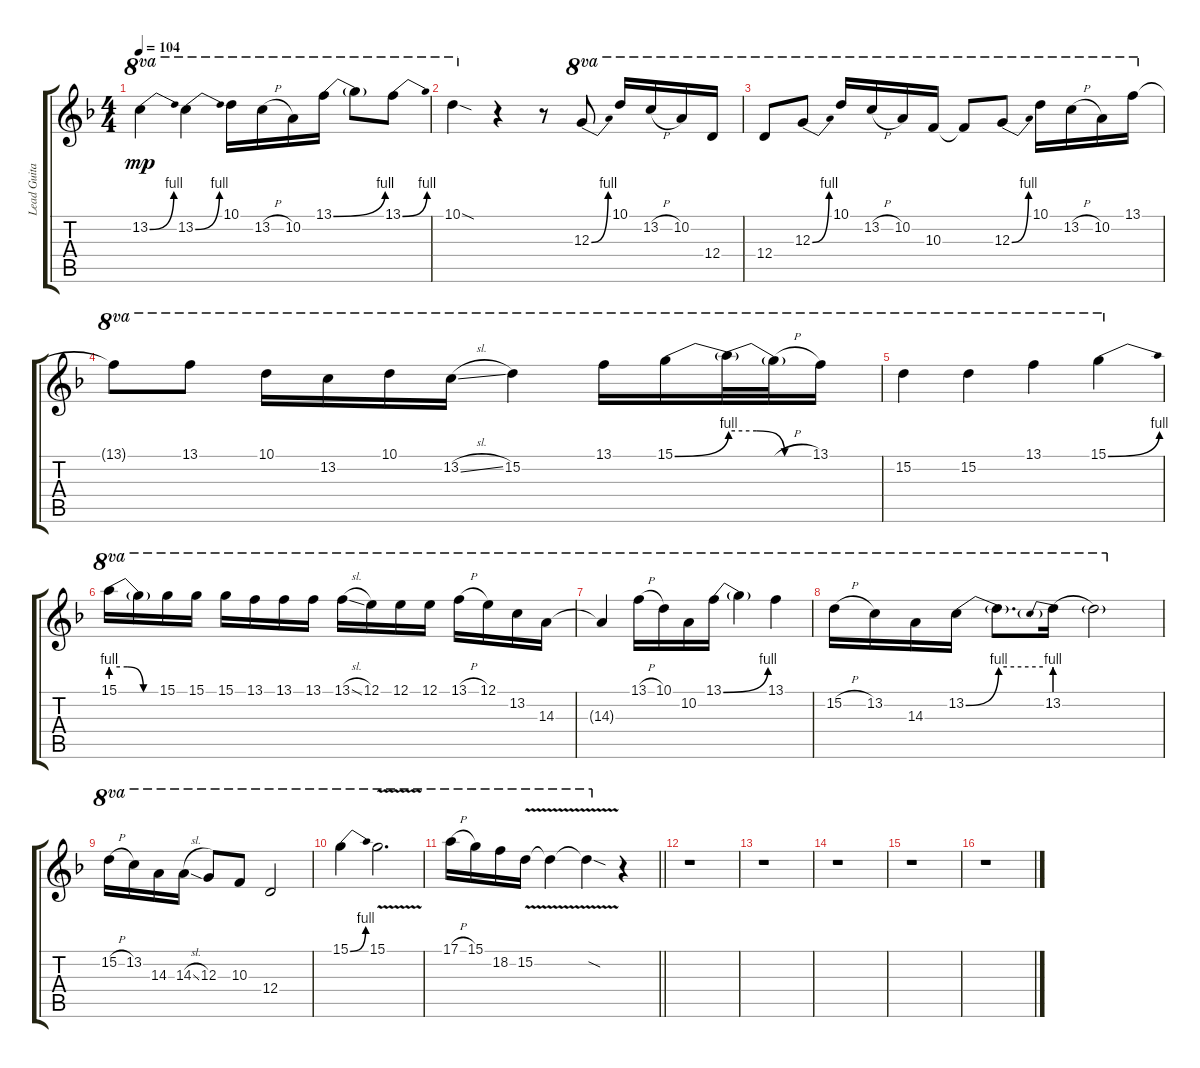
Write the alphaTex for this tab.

\track ("Lead Guitar" "Lead Guita") {instrument overdrivenguitar}
\staff {score tabs}
\tuning (E4 B3 G3 D3 A2 E2) {hide}
\ts (4 4)
\tempo 104
\clef g2
\ks f
13.2{be (bend 0 0 60 4)}.4{ot 8va dy mp} 13.2{be (bend 0 0 60 4)}.4{ot 8va} 10.1.16{ot 8va} 13.2{h}.16{ot 8va} 10.2.16{ot 8va} 13.1{be (bend 0 0 60 4)}.16{ot 8va} 13.1{t}.8{ot 8va} 13.1{be (bend 0 0 60 4)}.8{ot 8va} |
10.1{sod}.4{ot 8va} r.4 r.8 12.3{be (bend 0 0 60 4)}.8{ot 8va} 10.1.16{ot 8va} 13.2{h}.16{ot 8va} 10.2.16{ot 8va} 12.4.16{ot 8va} |
12.4.8{ot 8va} 12.3{be (bend 0 0 60 4)}.8{ot 8va} 10.1.16{ot 8va} 13.2{h}.16{ot 8va} 10.2.16{ot 8va} 10.3.16{ot 8va} 10.3{t}.8{ot 8va} 12.3{be (bend 0 0 60 4)}.8{ot 8va} 10.1.16{ot 8va} 13.2{h}.16{ot 8va} 10.2.16{ot 8va} 13.1.16{ot 8va} |
13.1{t}.8{ot 8va} 13.1.8{ot 8va} 10.1.16{ot 8va} 13.2.16{ot 8va} 10.1.16{ot 8va} 13.2{sl}.16{ot 8va} 15.2.4{ot 8va} 13.1.16{ot 8va} 15.1{be (bend 0 0 60 4)}.16{ot 8va} 15.1{be (custom 0 4 20 4 40 0 60 0) t}.32{ot 8va} 15.1{h t}.32{ot 8va} 13.1.16{ot 8va} |
15.2.4{ot 8va} 15.2.4{ot 8va} 13.1.4{ot 8va} 15.1{be (bend 0 0 60 4)}.4{ot 8va} |
15.1{be (custom 0 4 20 4 40 0 60 0)}.16{ot 8va} 15.1{t}.16{ot 8va} 15.1.16{ot 8va} 15.1.16{ot 8va} 15.1.16{ot 8va} 13.1.16{ot 8va} 13.1.16{ot 8va} 13.1.16{ot 8va} 13.1{sl}.16{ot 8va} 12.1.16{ot 8va} 12.1.16{ot 8va} 12.1.16{ot 8va} 13.1{h}.16{ot 8va} 12.1.16{ot 8va} 13.2.16{ot 8va} 14.3.16{ot 8va} |
14.3{t}.4{ot 8va} 13.1{h}.16{ot 8va} 10.1.16{ot 8va} 10.2.16{ot 8va} 13.1{be (bend 0 0 60 4)}.16{ot 8va} 13.1{t}.4{ot 8va} 13.1.4{ot 8va} |
15.2{h}.16{ot 8va} 13.2.16{ot 8va} 14.3.16{ot 8va} 13.2{be (bend 0 0 60 4)}.16{ot 8va} 13.2{be (hold 0 4 60 4) t}.8{d ot 8va} 13.2{be (prebend 0 4 60 4)}.16{ot 8va} 13.2{t}.2{ot 8va} |
15.2{h}.16{ot 8va} 13.2.16{ot 8va} 14.3.16{ot 8va} 14.3{sl}.16{ot 8va} 12.3.8{ot 8va} 10.3.8{ot 8va} 12.4.2{ot 8va} |
15.1{be (bend 0 0 60 4)}.4{ot 8va} 15.1{v}.2{d ot 8va} |
\barLineRight lightlight
17.1{h}.16{ot 8va} 15.1.16{ot 8va} 18.2.16{ot 8va} 15.2{v}.16{ot 8va} 15.2{v t}.4{ot 8va} 15.2{sod t}.4{ot 8va} r.4 |
r.1 |
r.1 |
r.1 |
r.1 |
r.1
